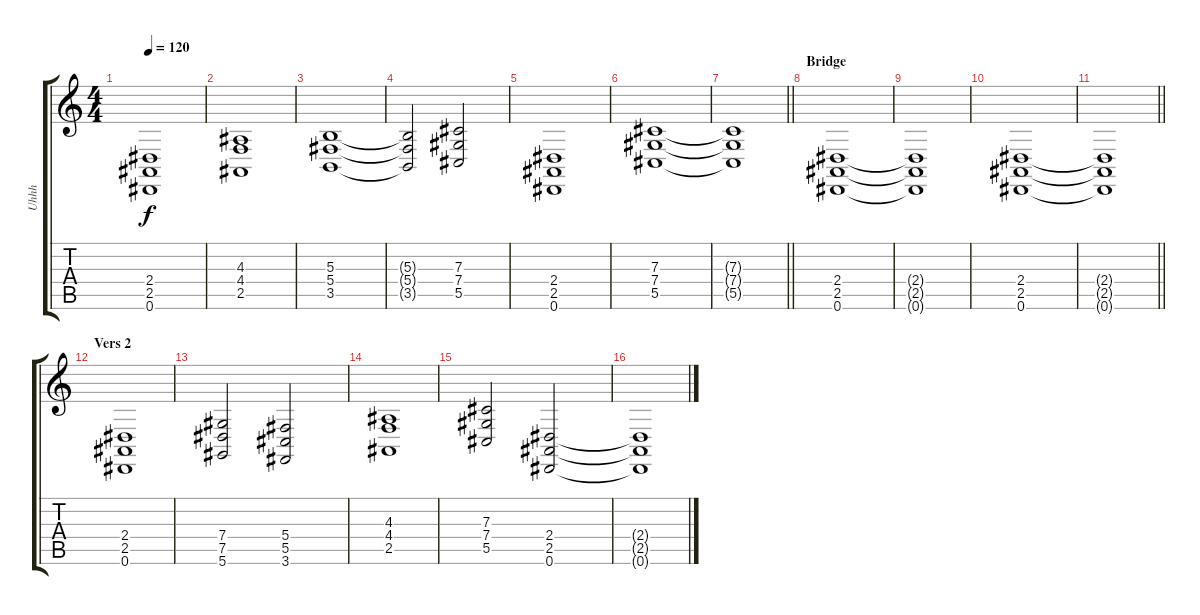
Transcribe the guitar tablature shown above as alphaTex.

\track ("Uhhh" "Uhhh") {instrument synthstrings1}
\staff {score tabs}
\tuning (Eb4 Bb3 Gb3 Db3 Ab2 Eb2) {hide}
\ts (4 4)
\tempo 120
\clef g2
\ks c
(2.4 2.5 0.6).1{dy f} |
(4.3 4.4 2.5).1 |
(5.3 5.4 3.5).1 |
(5.3{t} 5.4{t} 3.5{t}).2 (7.3 7.4 5.5).2 |
(2.4 2.5 0.6).1 |
(7.3 7.4 5.5).1 |
\barLineRight lightlight
(7.3{t} 7.4{t} 5.5{t}).1 |
\section ("" "Bridge")
(2.4 2.5 0.6).1 |
(2.4{t} 2.5{t} 0.6{t}).1 |
(2.4 2.5 0.6).1 |
\barLineRight lightlight
(2.4{t} 2.5{t} 0.6{t}).1 |
\section ("" "Vers 2")
(2.4 2.5 0.6).1 |
(7.4 7.5 5.6).2 (5.4 5.5 3.6).2 |
(4.3 4.4 2.5).1 |
(7.3 7.4 5.5).2 (2.4 2.5 0.6).2 |
(2.4{t} 2.5{t} 0.6{t}).1
